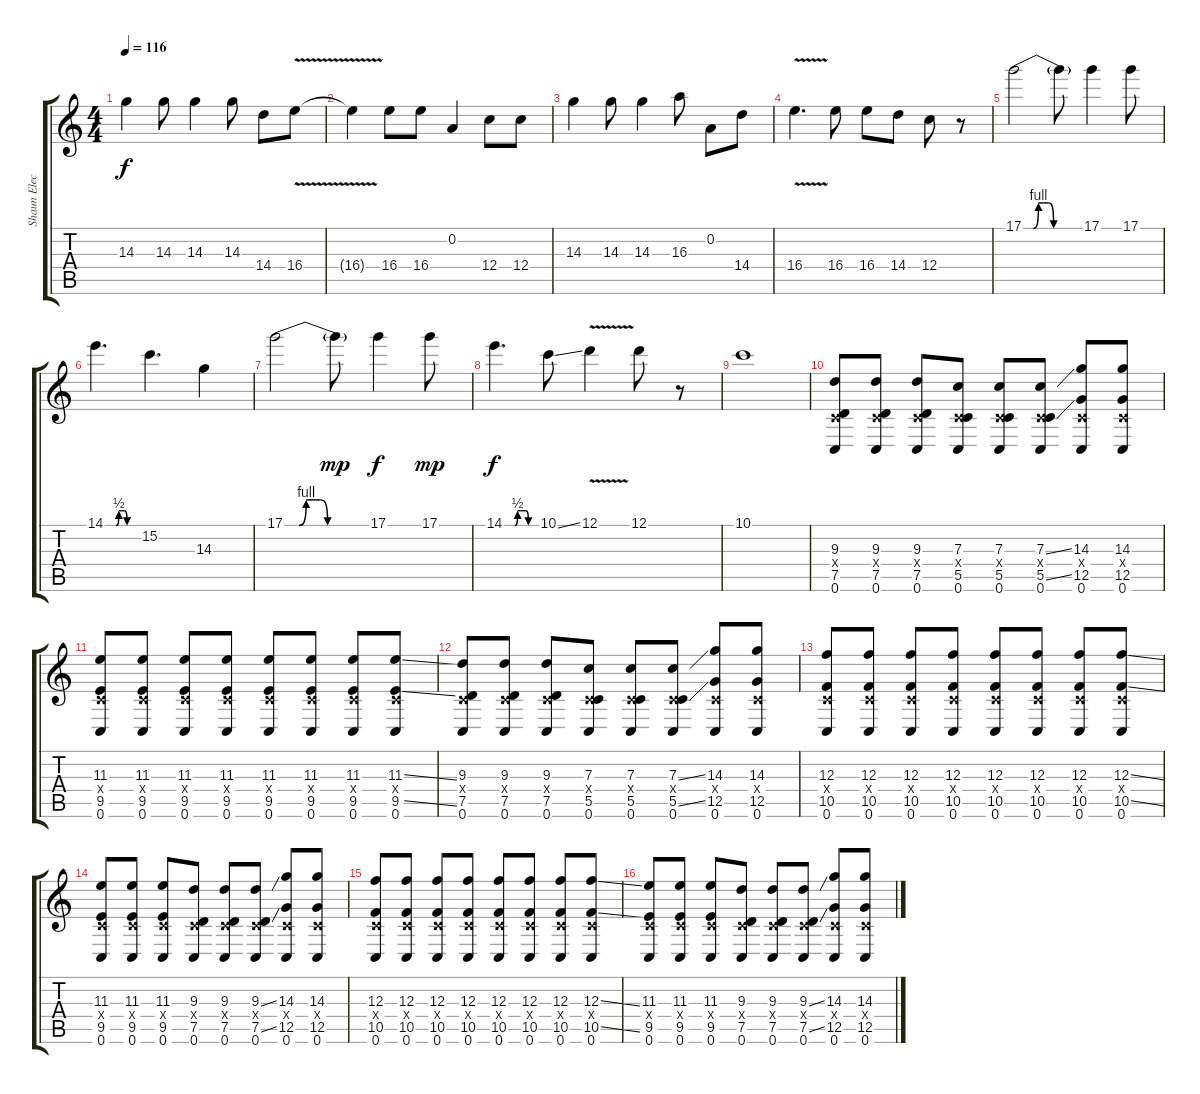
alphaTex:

\track ("Shaun Electric" "Shaun Elec") {instrument distortionguitar}
\staff {score tabs}
\tuning (D4 A3 F3 C3 G2 C2) {hide}
\ts (4 4)
\tempo 116
\clef g2
\ks c
14.3.4{dy f} 14.3.8 14.3.4 14.3.8 14.4.8 16.4{v}.8 |
16.4{t}.4 16.4.8 16.4.8 0.2.4 12.4.8 12.4.8 |
14.3.4 14.3.8 14.3.4 16.3.8 0.2.8 14.4.8 |
16.4{v}.4{d} 16.4.8 16.4.8 14.4.8 12.4.8 r.8 |
17.1{be (custom 0 0 5 0 10 0 10 0 15 4 20 4 25 4 30 0 60 0)}.2 17.1{t}.8 17.1.4 17.1.8 |
14.1{be (custom 0 0 10 0 15 0 20 0 25 2 30 2 35 2 40 0 60 0)}.4{d} 15.2.4{d} 14.3.4 |
17.1{be (custom 0 0 5 0 10 0 15 4 20 4 25 4 30 0 60 0)}.2 17.1{t}.8{dy mp} 17.1.4{dy f} 17.1.8{dy mp} |
14.1{be (custom 0 0 10 0 15 0 20 0 25 2 30 2 35 2 40 2 45 0 60 0)}.4{d dy f} 10.1{ss}.8 12.1{v}.4 12.1.8 r.8 |
10.1.1 |
(9.3 0.4{x} 7.5 0.6).8 (9.3 0.4{x} 7.5 0.6).8 (9.3 0.4{x} 7.5 0.6).8 (7.3 0.4{x} 5.5 0.6).8 (7.3 0.4{x} 5.5 0.6).8 (7.3{ss} 0.4{x} 5.5{ss} 0.6).8 (14.3 0.4{x} 12.5 0.6).8 (14.3 0.4{x} 12.5 0.6).8 |
(11.3 0.4{x} 9.5 0.6).8 (11.3 0.4{x} 9.5 0.6).8 (11.3 0.4{x} 9.5 0.6).8 (11.3 0.4{x} 9.5 0.6).8 (11.3 0.4{x} 9.5 0.6).8 (11.3 0.4{x} 9.5 0.6).8 (11.3 0.4{x} 9.5 0.6).8 (11.3{ss} 0.4{x} 9.5{ss} 0.6).8 |
(9.3 0.4{x} 7.5 0.6).8 (9.3 0.4{x} 7.5 0.6).8 (9.3 0.4{x} 7.5 0.6).8 (7.3 0.4{x} 5.5 0.6).8 (7.3 0.4{x} 5.5 0.6).8 (7.3{ss} 0.4{x} 5.5{ss} 0.6).8 (14.3 0.4{x} 12.5 0.6).8 (14.3 0.4{x} 12.5 0.6).8 |
(12.3 0.4{x} 10.5 0.6).8 (12.3 0.4{x} 10.5 0.6).8 (12.3 0.4{x} 10.5 0.6).8 (12.3 0.4{x} 10.5 0.6).8 (12.3 0.4{x} 10.5 0.6).8 (12.3 0.4{x} 10.5 0.6).8 (12.3 0.4{x} 10.5 0.6).8 (12.3{ss} 0.4{x} 10.5{ss} 0.6).8 |
(11.3 0.4{x} 9.5 0.6).8 (11.3 0.4{x} 9.5 0.6).8 (11.3 0.4{x} 9.5 0.6).8 (9.3 0.4{x} 7.5 0.6).8 (9.3 0.4{x} 7.5 0.6).8 (9.3{ss} 0.4{x} 7.5{ss} 0.6).8 (14.3 0.4{x} 12.5 0.6).8 (14.3 0.4{x} 12.5 0.6).8 |
(12.3 0.4{x} 10.5 0.6).8 (12.3 0.4{x} 10.5 0.6).8 (12.3 0.4{x} 10.5 0.6).8 (12.3 0.4{x} 10.5 0.6).8 (12.3 0.4{x} 10.5 0.6).8 (12.3 0.4{x} 10.5 0.6).8 (12.3 0.4{x} 10.5 0.6).8 (12.3{ss} 0.4{x} 10.5{ss} 0.6).8 |
(11.3 0.4{x} 9.5 0.6).8 (11.3 0.4{x} 9.5 0.6).8 (11.3 0.4{x} 9.5 0.6).8 (9.3 0.4{x} 7.5 0.6).8 (9.3 0.4{x} 7.5 0.6).8 (9.3{ss} 0.4{x} 7.5{ss} 0.6).8 (14.3 0.4{x} 12.5 0.6).8 (14.3 0.4{x} 12.5 0.6).8
